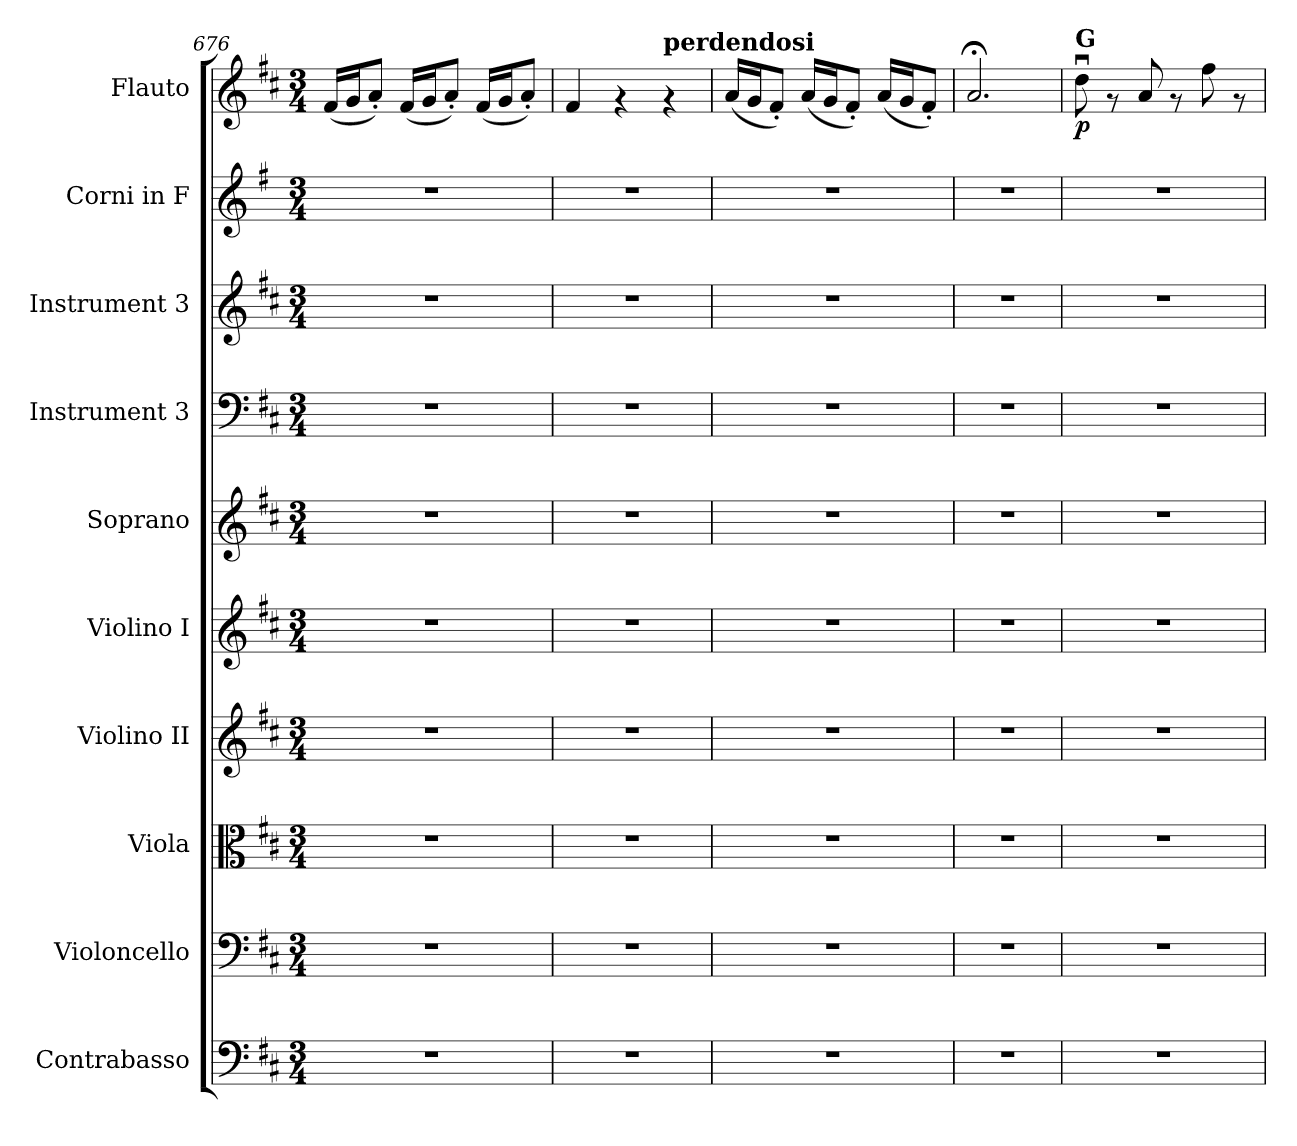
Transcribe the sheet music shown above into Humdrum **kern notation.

**kern	**kern	**kern	**kern	**kern	**kern	**kern	**kern	**kern	**kern	**dynam
*part10	*part9	*part8	*part7	*part6	*part5	*part4	*part3	*part2	*part1	*part1
*staff10	*staff9	*staff8	*staff7	*staff6	*staff5	*staff4	*staff3	*staff2	*staff1	*staff1
*I"Contrabasso	*I"Violoncello	*I"Viola	*I"Violino II	*I"Violino I	*I"Soprano	*I"Instrument 3	*I"Instrument 3	*I"Corni in F	*I"Flauto	*
*I'Cb.	*I'Vc.	*I'Vla.	*I'Vln. II	*I'Vln. I	*I'S	*	*	*I'Cor.	*I'Fl.	*
!!LO:PB:g=z
*clefF4	*clefF4	*clefC3	*clefG2	*clefG2	*clefG2	*clefF4	*clefG2	*clefG2	*clefG2	*
*ITrd1c2	*ITrd1c2	*ITrd1c2	*ITrd1c2	*ITrd1c2	*ITrd1c2	*ITrd1c2	*ITrd1c2	*ITrd4c7	*ITrd1c2	*
*k[]	*k[]	*k[]	*k[]	*k[]	*k[]	*k[]	*k[]	*k[]	*k[]	*
*C:	*C:	*C:	*C:	*C:	*C:	*C:	*C:	*C:	*C:	*
*M3/4	*M3/4	*M3/4	*M3/4	*M3/4	*M3/4	*M3/4	*M3/4	*M3/4	*M3/4	*
=676	=676	=676	=676	=676	=676	=676	=676	=676	=676	=676
2.r	2.r	2.r	2.r	2.r	2.r	2.r	2.r	2.r	(<16e/L	.
.	.	.	.	.	.	.	.	.	16f/	.
.	.	.	.	.	.	.	.	.	8g'</J)	.
.	.	.	.	.	.	.	.	.	(<16e/L	.
.	.	.	.	.	.	.	.	.	16f/	.
.	.	.	.	.	.	.	.	.	8g'</J)	.
.	.	.	.	.	.	.	.	.	(<16e/L	.
.	.	.	.	.	.	.	.	.	16f/	.
.	.	.	.	.	.	.	.	.	8g'</J)	.
=677	=677	=677	=677	=677	=677	=677	=677	=677	=677	=677
2.r	2.r	2.r	2.r	2.r	2.r	2.r	2.r	2.r	4e/	.
.	.	.	.	.	.	.	.	.	4rf	.
!	!	!	!	!	!	!	!	!	!LO:TX:a:B:t=perdendosi	!
.	.	.	.	.	.	.	.	.	4rf	.
=678	=678	=678	=678	=678	=678	=678	=678	=678	=678	=678
2.r	2.r	2.r	2.r	2.r	2.r	2.r	2.r	2.r	(<16g/L	.
.	.	.	.	.	.	.	.	.	16f/	.
.	.	.	.	.	.	.	.	.	8e'</J)	.
.	.	.	.	.	.	.	.	.	(<16g/L	.
.	.	.	.	.	.	.	.	.	16f/	.
.	.	.	.	.	.	.	.	.	8e'</J)	.
.	.	.	.	.	.	.	.	.	(<16g/L	.
.	.	.	.	.	.	.	.	.	16f/	.
.	.	.	.	.	.	.	.	.	8e'</J)	.
=679	=679	=679	=679	=679	=679	=679	=679	=679	=679	=679
2.r	2.r	2.r	2.r	2.r	2.r	2.r	2.r	2.r	2.g;</	.
!!LO:LB:g=z
=680	=680	=680	=680	=680	=680	=680	=680	=680	=680	=680
!	!	!	!	!	!	!	!	!	!LO:TX:a:B:t=G	!
!	!	!	!	!	!	!	!	!	!	!LO:DY:b
2.r	2.r	2.r	2.r	2.r	2.r	2.r	2.r	2.r	8ccu>\	p
.	.	.	.	.	.	.	.	.	8rf	.
.	.	.	.	.	.	.	.	.	8g/	.
.	.	.	.	.	.	.	.	.	8rf	.
.	.	.	.	.	.	.	.	.	8ee\	.
.	.	.	.	.	.	.	.	.	8rf	.
=	=	=	=	=	=	=	=	=	=	=
*-	*-	*-	*-	*-	*-	*-	*-	*-	*-	*-
